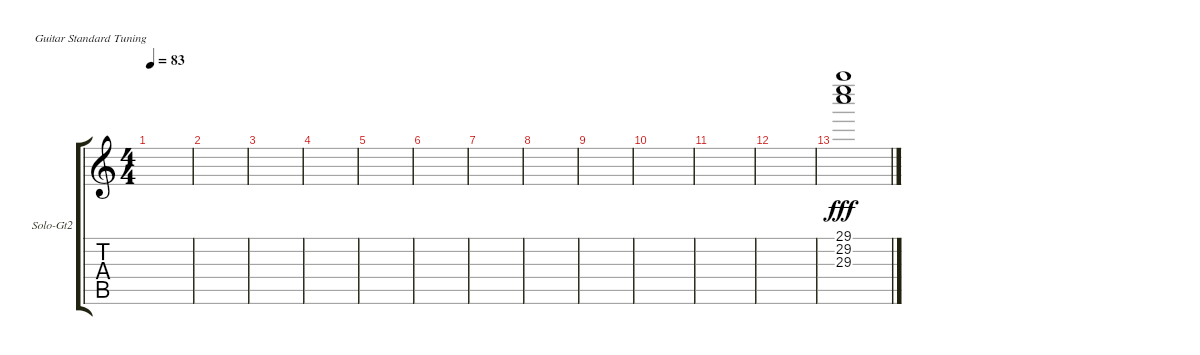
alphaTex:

\defaultSystemsLayout 4
\bracketExtendMode groupsimilarinstruments
\firstSystemTrackNameOrientation horizontal
\otherSystemsTrackNameOrientation horizontal
\track ("Solo Guitar 2" "Solo-Gt2") {instrument distortionguitar}
\staff {score tabs}
\tuning (E4 B3 G3 D3 A2 E2)
\ts (4 4)
\tempo 83
\clef g2
\ks c
|
|
|
|
|
|
|
|
|
|
|
|
(29.1 29.2 29.3).1{dy fff}
